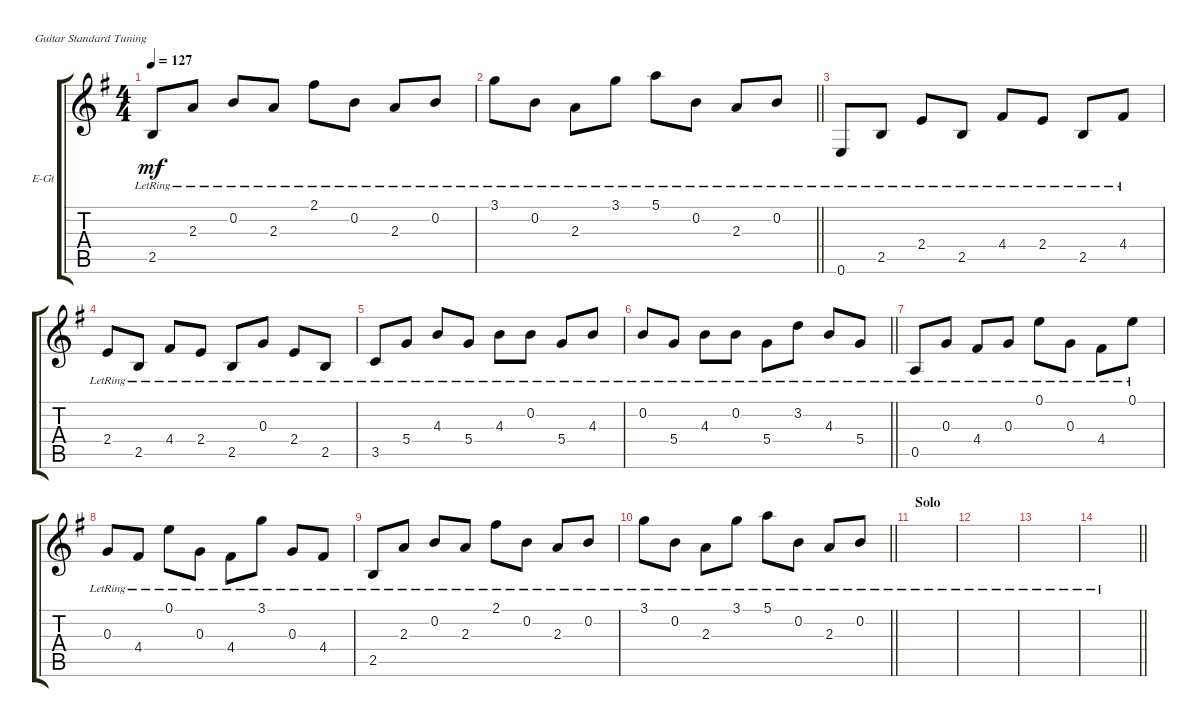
\bracketExtendMode groupsimilarinstruments
\firstSystemTrackNameOrientation horizontal
\otherSystemsTrackNameOrientation horizontal
\track ("guitar clean (Anton Melichov)" "E-Gt") {instrument electricguitarclean}
\staff {score tabs}
\tuning (E4 B3 G3 D3 A2 E2)
\ts (4 4)
\tempo 127
\clef g2
\scale
0.333333
\ks eminor
2.5{lr}.8{dy mf} 2.3{lr}.8 0.2{lr}.8 2.3{lr}.8 2.1{lr}.8 0.2{lr}.8 2.3{lr}.8 0.2{lr}.8 |
\scale
0.333333
\barLineRight lightlight
3.1{lr}.8 0.2{lr}.8 2.3{lr}.8 3.1{lr}.8 5.1{lr}.8 0.2{lr}.8 2.3{lr}.8 0.2{lr}.8 |
\scale
0.333333 0.6{lr}.8 2.5{lr}.8 2.4{lr}.8 2.5{lr}.8 4.4{lr}.8 2.4{lr}.8 2.5{lr}.8 4.4{lr}.8 |
\scale
0.333333 2.4{lr}.8 2.5{lr}.8 4.4{lr}.8 2.4{lr}.8 2.5{lr}.8 0.3{lr}.8 2.4{lr}.8 2.5{lr}.8 |
\scale
0.333333 3.5{lr}.8 5.4{lr}.8 4.3{lr}.8 5.4{lr}.8 4.3{lr}.8 0.2{lr}.8 5.4{lr}.8 4.3{lr}.8 |
\scale
0.333333
\barLineRight lightlight
0.2{lr}.8 5.4{lr}.8 4.3{lr}.8 0.2{lr}.8 5.4{lr}.8 3.2{lr}.8 4.3{lr}.8 5.4{lr}.8 |
\scale
0.333333 0.5{lr}.8 0.3{lr}.8 4.4{lr}.8 0.3{lr}.8 0.1{lr}.8 0.3{lr}.8 4.4{lr}.8 0.1{lr}.8 |
\scale
0.333333 0.3{lr}.8 4.4{lr}.8 0.1{lr}.8 0.3{lr}.8 4.4{lr}.8 3.1{lr}.8 0.3{lr}.8 4.4{lr}.8 |
\scale
0.333333 2.5{lr}.8 2.3{lr}.8 0.2{lr}.8 2.3{lr}.8 2.1{lr}.8 0.2{lr}.8 2.3{lr}.8 0.2{lr}.8 |
\scale
0.333333
\barLineRight lightlight
3.1{lr}.8 0.2{lr}.8 2.3{lr}.8 3.1{lr}.8 5.1{lr}.8 0.2{lr}.8 2.3{lr}.8 0.2{lr}.8 |
\section ("" "Solo")
\scale
0.333333 |
\scale
0.333333 |
\scale
0.333333 |
\scale
0.333333
\barLineRight lightlight
|
\scale
0.333333 |
\scale
0.333333
